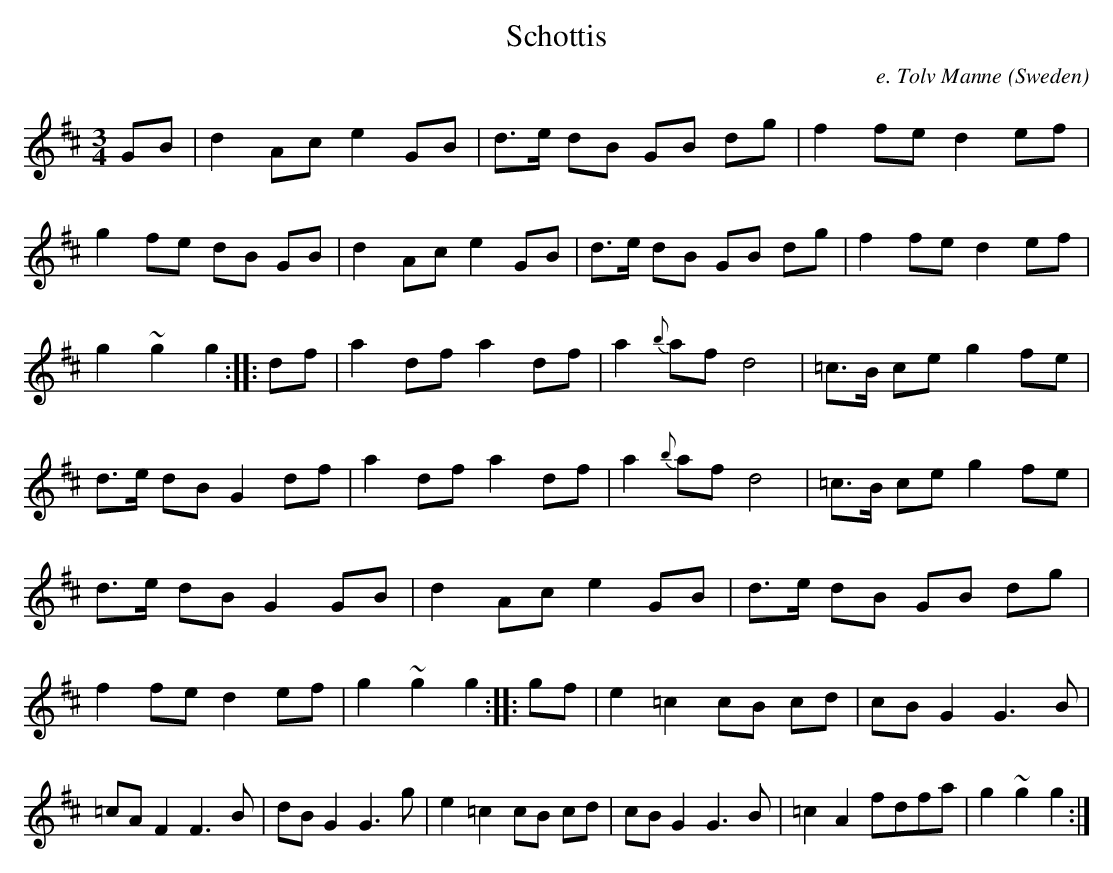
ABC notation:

X:1
T:Schottis
C:e. Tolv Manne
M:3/4
O:Sweden
K:D
GB|\
d2 Ac e2 GB| d>e dB GB dg | f2 fe d2 ef | g2 fe dB GB|\
d2 Ac e2 GB| d>e dB GB dg | f2 fe d2 ef | g2 ~g2 g2 :: \
df|\
a2 df a2 df | a2 {b}af d4 | =c>B ce g2 fe | d>e dB G2 df |\
a2 df a2 df | a2 {b}af d4 | =c>B ce g2 fe | d>e dB G2 GB |\
d2 Ac e2 GB| d>e dB GB dg | f2 fe d2 ef | g2 ~g2 g2 :: \
gf|\
e2 =c2 cB cd | cB G2 G3B| =cA F2 F3B| dB G2  G3 g|\
e2 =c2 cB cd | cB G2 G3B| =c2 A2 fdfa | g2 ~g2 g2:|
